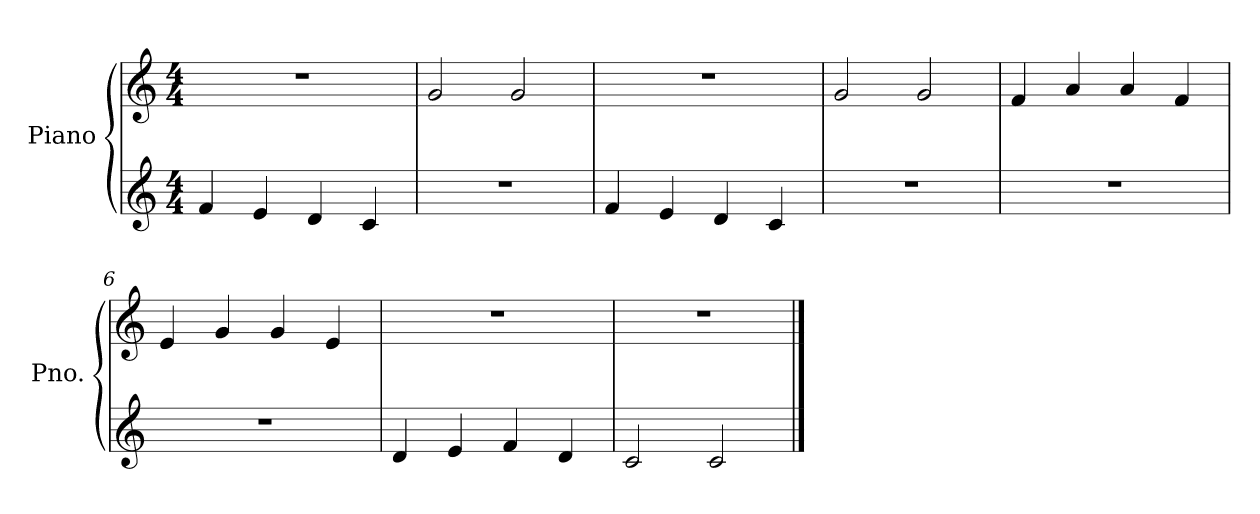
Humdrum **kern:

**kern	**kern
*part1	*part1
*staff2	*staff1
*I"Piano	*
*I'Pno.	*
*clefG2	*clefG2
*k[]	*k[]
*C:	*C:
*M4/4	*M4/4
=1	=1
4f/	1r
4e/	.
4d/	.
4c/	.
=2	=2
1r	2g/
.	2g/
=3	=3
4f/	1r
4e/	.
4d/	.
4c/	.
=4	=4
1r	2g/
.	2g/
=5	=5
1r	4f/
.	4a/
.	4a/
.	4f/
=6	=6
1r	4e/
.	4g/
.	4g/
.	4e/
!!LO:LB:g=z
=7	=7
4d/	1r
4e/	.
4f/	.
4d/	.
=8	=8
2c/	1r
2c/	.
==	==
*-	*-
